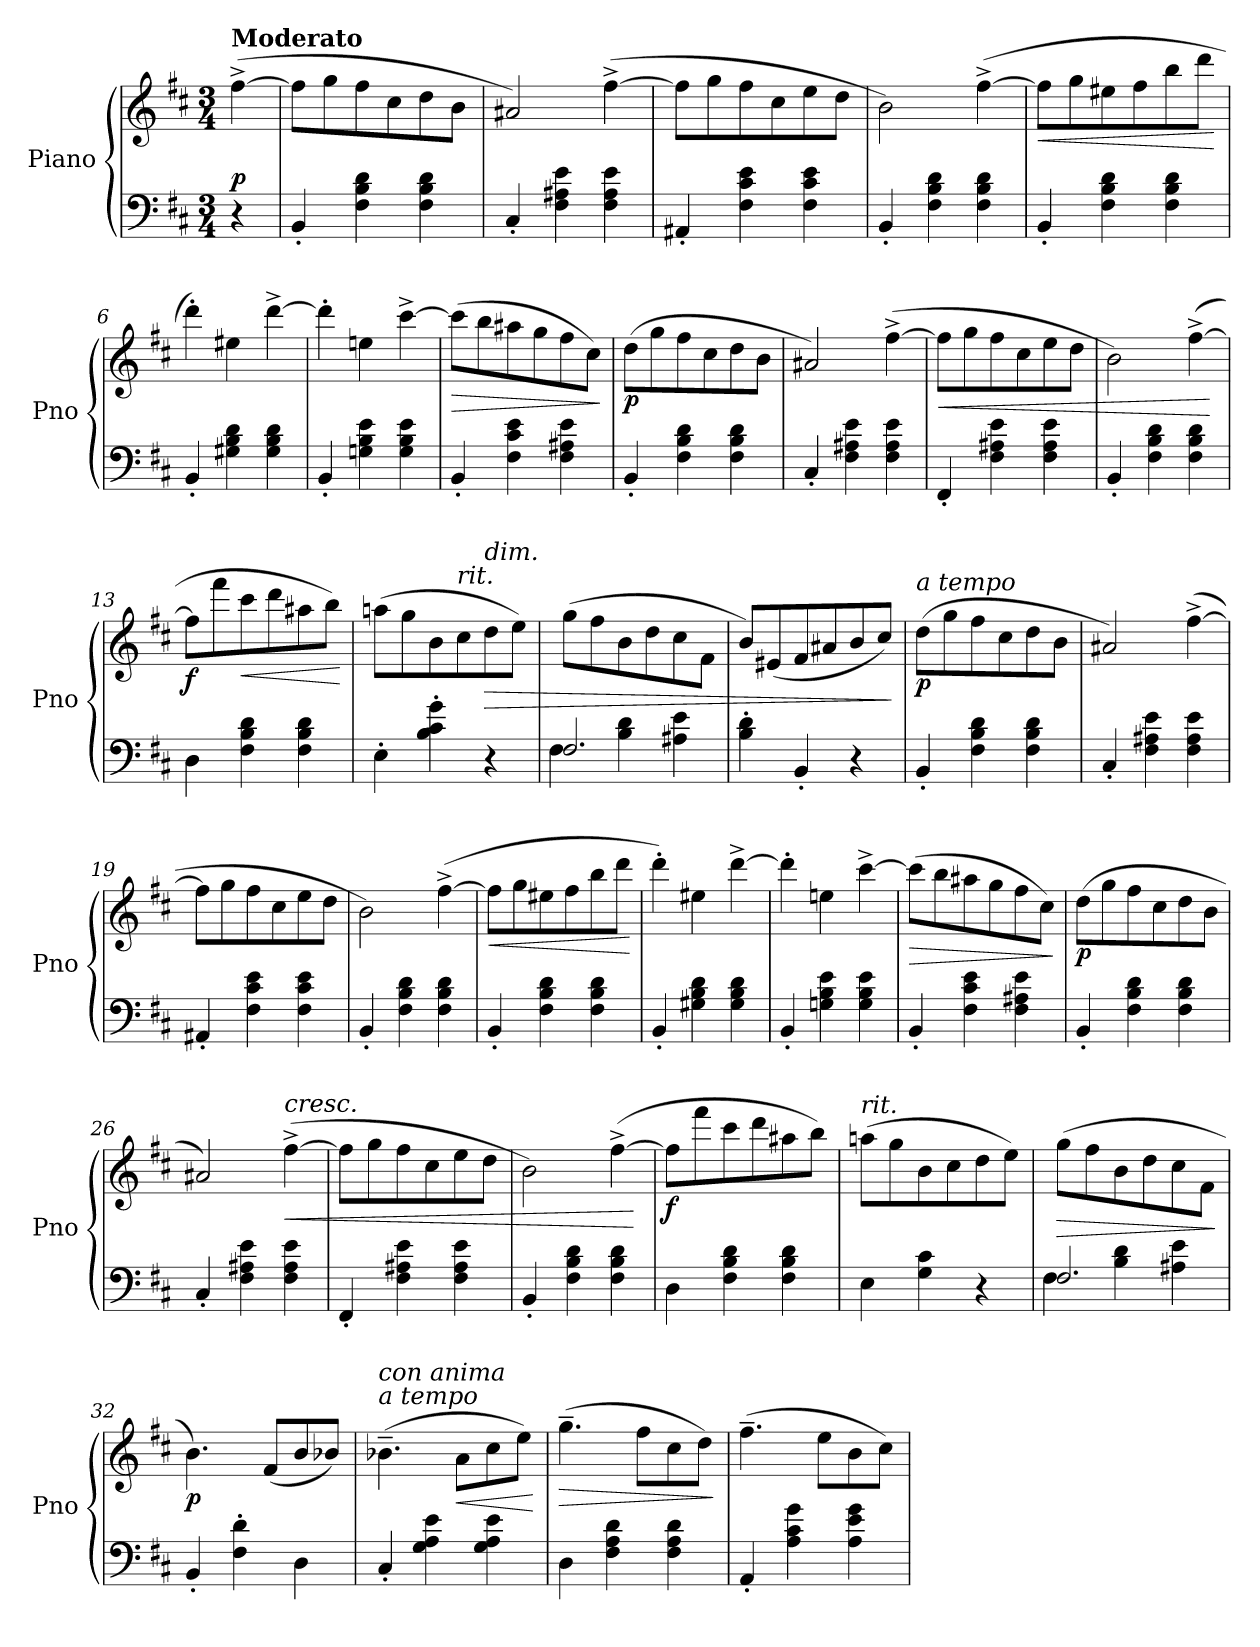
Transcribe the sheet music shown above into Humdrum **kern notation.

**kern	**kern	**dynam
*part1	*part1	*part1
*staff2	*staff1	*staff1/2
*I"Piano	*	*
*I'Pno	*	*
*clefF4	*clefG2	*
*k[f#c#]	*k[f#c#]	*
*M3/4	*M3/4	*
=	=	=
!	!LO:TX:a:B:t=Moderato	!
!	!	!LO:DY:a=2
4r	([4ff#^\	p
=1	=1	=1
4BB'/	8ff#\L]	.
.	8gg\	.
4F#\ 4B\ 4d\	8ff#\	.
.	8cc#\	.
4F#\ 4B\ 4d\	8dd\	.
.	8b\J	.
=2	=2	=2
4C#'/	2a#X/)	.
4F#\ 4A#X\ 4e\	.	.
4F#\ 4A#\ 4e\	([4ff#^\	.
=3	=3	=3
4AA#X'/	8ff#\L]	.
.	8gg\	.
4F#\ 4c#\ 4e\	8ff#\	.
.	8cc#\	.
4F#\ 4c#\ 4e\	8ee\	.
.	8dd\J	.
=4	=4	=4
4BB'/	2b\)	.
4F#\ 4B\ 4d\	.	.
4F#\ 4B\ 4d\	([4ff#^\	.
=5	=5	=5
!	!	!LO:HP:b
4BB'/	8ff#\L]	<
.	8gg\	.
4F#\ 4B\ 4d\	8ee#X\	.
.	8ff#\	.
4F#\ 4B\ 4d\	8bb\	.
.	8ddd\J	.
.	.	[
=6	=6	=6
4BB'/	4ddd'\)	.
4G#X\ 4B\ 4d\	4ee#X\	.
4G#\ 4B\ 4d\	[4ddd^\	.
=7	=7	=7
4BB'/	4ddd'\]	.
4Gn\ 4B\ 4e\	4een\	.
4G\ 4B\ 4e\	[4ccc#^\	.
=8	=8	=8
!	!	!LO:HP:b
4BB'/	(8ccc#\L]	>
.	8bb\	.
4F#\ 4c#\ 4e\	8aa#X\	.
.	8gg\	.
4F#\ 4A#X\ 4e\	8ff#\	.
.	8cc#\J)	.
.	.	]
!!LO:LB:g=z
=9	=9	=9
!	!	!LO:DY:b
4BB'/	(8dd\L	p
.	8gg\	.
4F#\ 4B\ 4d\	8ff#\	.
.	8cc#\	.
4F#\ 4B\ 4d\	8dd\	.
.	8b\J	.
=10	=10	=10
4C#'/	2a#X/)	.
4F#\ 4A#X\ 4e\	.	.
4F#\ 4A#\ 4e\	([4ff#^\	.
=11	=11	=11
!	!	!LO:HP:b
4FF#'/	8ff#\L]	<
.	8gg\	.
4F#\ 4A#X\ 4e\	8ff#\	.
.	8cc#\	.
4F#\ 4A#\ 4e\	8ee\	.
.	8dd\J	.
=12	=12	=12
4BB'/	2b\)	.
4F#\ 4B\ 4d\	.	.
4F#\ 4B\ 4d\	([4ff#^\	.
.	.	[
=13	=13	=13
!	!	!LO:DY:b
4D\	8ff#\L]	f
.	8fff#\	.
!	!	!LO:HP:b
4F#\ 4B\ 4d\	8ccc#\	<
.	8ddd\	.
4F#\ 4B\ 4d\	8aa#X\	.
.	8bb\J)	.
.	.	[
=14	=14	=14
4E'\	(8aan\L	.
.	8gg\	.
4B\' 4c#\' 4g\'	8b\	.
!	!LO:TX:a:i:t=rit.	!
.	8cc#\	.
!	!LO:TX:a:i:t=dim.	!
!	!	!LO:HP:b
4r	8dd\	>
.	8ee\J)	.
=15	=15	=15
*^	*	*
2.F#/	4F#\	(8gg\L	.
.	.	8ff#\	.
.	4B\ 4d\	8b\	.
.	.	8dd\	.
.	4A#X\ 4e\	8cc#\	.
.	.	8f#\J	.
*v	*v	*	*
!!LO:LB:g=z
=16	=16	=16
4B\' 4d\'	8b/L)	.
.	(8e#X/	.
4BB'/	8f#/	.
.	8a#X/	.
4r	8b/	.
.	8cc#/J)	.
.	.	]
=17	=17	=17
!	!LO:TX:a:i:t=a tempo	!
!	!	!LO:DY:b
4BB'/	(8dd\L	p
.	8gg\	.
4F#\ 4B\ 4d\	8ff#\	.
.	8cc#\	.
4F#\ 4B\ 4d\	8dd\	.
.	8b\J	.
=18	=18	=18
4C#'/	2a#X/)	.
4F#\ 4A#X\ 4e\	.	.
4F#\ 4A#\ 4e\	([4ff#^\	.
=19	=19	=19
4AA#X'/	8ff#\L]	.
.	8gg\	.
4F#\ 4c#\ 4e\	8ff#\	.
.	8cc#\	.
4F#\ 4c#\ 4e\	8ee\	.
.	8dd\J	.
=20	=20	=20
4BB'/	2b\)	.
4F#\ 4B\ 4d\	.	.
4F#\ 4B\ 4d\	([4ff#^\	.
=21	=21	=21
!	!	!LO:HP:b
4BB'/	8ff#\L]	<
.	8gg\	.
4F#\ 4B\ 4d\	8ee#X\	.
.	8ff#\	.
4F#\ 4B\ 4d\	8bb\	.
.	8ddd\J	.
.	.	[
=22	=22	=22
4BB'/	4ddd'\)	.
4G#X\ 4B\ 4d\	4ee#X\	.
4G#\ 4B\ 4d\	[4ddd^\	.
=23	=23	=23
4BB'/	4ddd'\]	.
4Gn\ 4B\ 4e\	4een\	.
4G\ 4B\ 4e\	[4ccc#^\	.
!!LO:LB:g=z
=24	=24	=24
!	!	!LO:HP:b
4BB'/	(8ccc#\L]	>
.	8bb\	.
4F#\ 4c#\ 4e\	8aa#X\	.
.	8gg\	.
4F#\ 4A#X\ 4e\	8ff#\	.
.	8cc#\J)	.
.	.	]
=25	=25	=25
!	!	!LO:DY:b
4BB'/	(8dd\L	p
.	8gg\	.
4F#\ 4B\ 4d\	8ff#\	.
.	8cc#\	.
4F#\ 4B\ 4d\	8dd\	.
.	8b\J	.
=26	=26	=26
4C#'/	2a#X/)	.
4F#\ 4A#X\ 4e\	.	.
!	!LO:TX:a:i:t=cresc.	!
!	!	!LO:HP:b
4F#\ 4A#\ 4e\	([4ff#^\	<
=27	=27	=27
4FF#'/	8ff#\L]	.
.	8gg\	.
4F#\ 4A#X\ 4e\	8ff#\	.
.	8cc#\	.
4F#\ 4A#\ 4e\	8ee\	.
.	8dd\J	.
=28	=28	=28
4BB'/	2b\)	.
4F#\ 4B\ 4d\	.	.
4F#\ 4B\ 4d\	([4ff#^\	.
.	.	[
=29	=29	=29
!	!	!LO:DY:b
4D\	8ff#\L]	f
.	8fff#\	.
4F#\ 4B\ 4d\	8ccc#\	.
.	8ddd\	.
4F#\ 4B\ 4d\	8aa#X\	.
.	8bb\J)	.
=30	=30	=30
!	!LO:TX:a:i:t=rit.	!
4E\	(8aan\L	.
.	8gg\	.
4G\ 4c#\	8b\	.
.	8cc#\	.
4r	8dd\	.
.	8ee\J)	.
!!LO:LB:g=z
=31	=31	=31
*^	*	*
!	!	!	!LO:HP:b
2.F#/	4F#\	(8gg\L	>
.	.	8ff#\	.
.	4B\ 4d\	8b\	.
.	.	8dd\	.
.	4A#X\ 4e\	8cc#\	.
.	.	8f#\J	.
*v	*v	*	*
.	.	]
=32	=32	=32
!	!	!LO:DY:b
4BB'/	4.b\)	p
4F#\' 4d\'	.	.
.	(8f#/L	.
4D\	8b/	.
.	8b-X/J)	.
=33	=33	=33
!	!LO:TX:a:i:t=a tempo	!
!	!LO:TX:a:i:t=con anima	!
4C#'/	(4.b-X~\	.
4G\ 4A\ 4e\	.	.
!	!	!LO:HP:b
.	8a\L	<
4G\ 4A\ 4e\	8cc#\	.
.	8ee\J)	.
.	.	[
=34	=34	=34
!	!	!LO:HP:b
4D\	(4.gg~\	>
4F#\ 4A\ 4d\	.	.
.	8ff#\L	.
4F#\ 4A\ 4d\	8cc#\	.
.	8dd\J)	.
.	.	]
=35	=35	=35
4AA'/	(4.ff#~\	.
4A\ 4c#\ 4g\	.	.
.	8ee\L	.
4A\ 4e\ 4g\	8b\	.
.	8cc#\J)	.
=	=	=
*-	*-	*-
